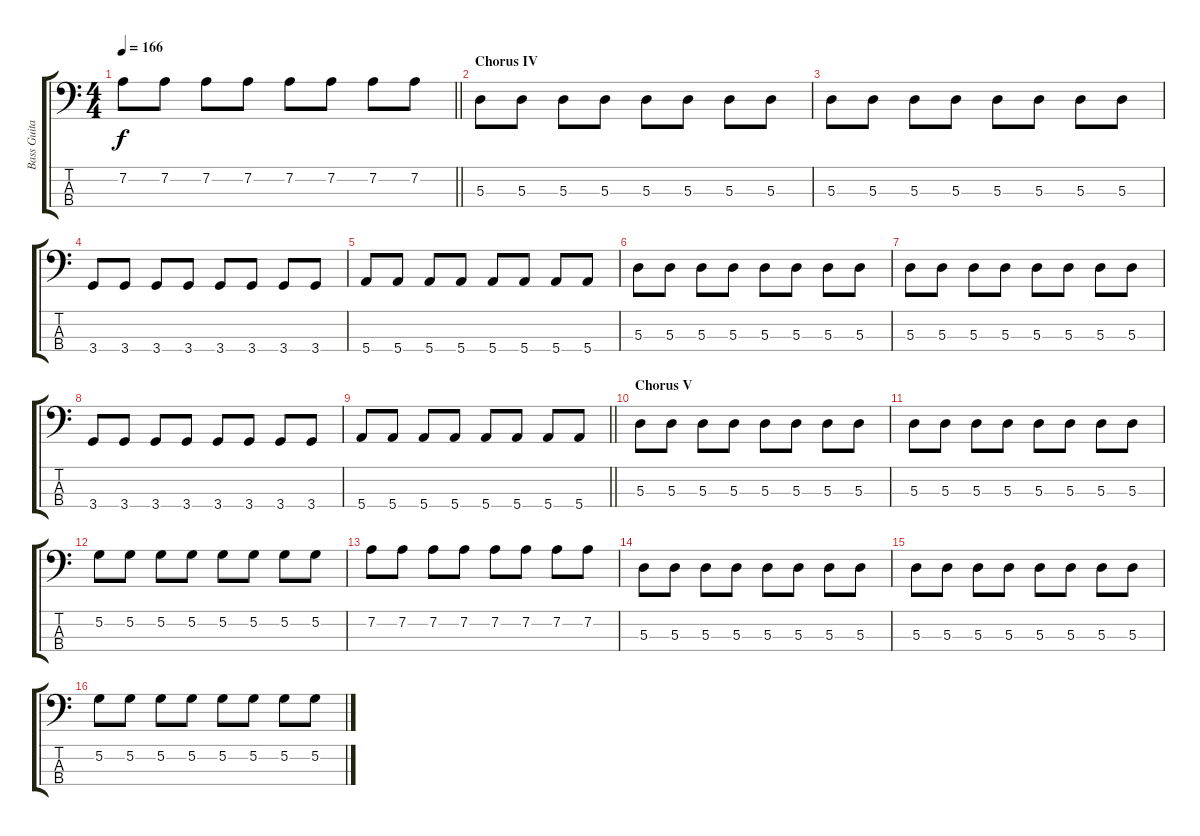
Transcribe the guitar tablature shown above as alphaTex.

\track ("Bass Guitar" "Bass Guita") {instrument electricbasspick}
\staff {score tabs}
\tuning (G2 D2 A1 E1) {hide}
\ts (4 4)
\tempo 166
\clef f4
\barLineRight lightlight
\ks c
7.2.8{dy f} 7.2.8 7.2.8 7.2.8 7.2.8 7.2.8 7.2.8 7.2.8 |
\section ("" "Chorus IV")
5.3.8 5.3.8 5.3.8 5.3.8 5.3.8 5.3.8 5.3.8 5.3.8 |
5.3.8 5.3.8 5.3.8 5.3.8 5.3.8 5.3.8 5.3.8 5.3.8 |
3.4.8 3.4.8 3.4.8 3.4.8 3.4.8 3.4.8 3.4.8 3.4.8 |
5.4.8 5.4.8 5.4.8 5.4.8 5.4.8 5.4.8 5.4.8 5.4.8 |
5.3.8 5.3.8 5.3.8 5.3.8 5.3.8 5.3.8 5.3.8 5.3.8 |
5.3.8 5.3.8 5.3.8 5.3.8 5.3.8 5.3.8 5.3.8 5.3.8 |
3.4.8 3.4.8 3.4.8 3.4.8 3.4.8 3.4.8 3.4.8 3.4.8 |
\barLineRight lightlight
5.4.8 5.4.8 5.4.8 5.4.8 5.4.8 5.4.8 5.4.8 5.4.8 |
\section ("" "Chorus V")
5.3.8 5.3.8 5.3.8 5.3.8 5.3.8 5.3.8 5.3.8 5.3.8 |
5.3.8 5.3.8 5.3.8 5.3.8 5.3.8 5.3.8 5.3.8 5.3.8 |
5.2.8 5.2.8 5.2.8 5.2.8 5.2.8 5.2.8 5.2.8 5.2.8 |
7.2.8 7.2.8 7.2.8 7.2.8 7.2.8 7.2.8 7.2.8 7.2.8 |
5.3.8 5.3.8 5.3.8 5.3.8 5.3.8 5.3.8 5.3.8 5.3.8 |
5.3.8 5.3.8 5.3.8 5.3.8 5.3.8 5.3.8 5.3.8 5.3.8 |
5.2.8 5.2.8 5.2.8 5.2.8 5.2.8 5.2.8 5.2.8 5.2.8
